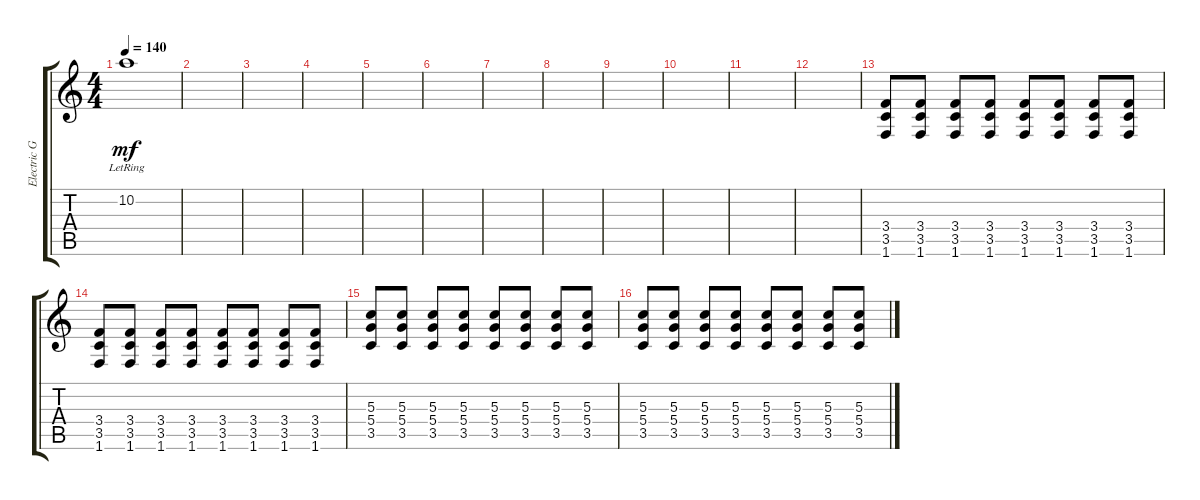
\track ("Electric Guitar" "Electric G") {instrument overdrivenguitar}
\staff {score tabs}
\tuning (E4 B3 G3 D3 A2 E2) {hide}
\ts (4 4)
\tempo 140
\clef g2
\ks c
10.2{lr}.1{dy mf} |
|
|
|
|
|
|
|
|
|
|
|
(3.4 3.5 1.6).8 (3.4 3.5 1.6).8 (3.4 3.5 1.6).8 (3.4 3.5 1.6).8 (3.4 3.5 1.6).8 (3.4 3.5 1.6).8 (3.4 3.5 1.6).8 (3.4 3.5 1.6).8 |
(3.4 3.5 1.6).8 (3.4 3.5 1.6).8 (3.4 3.5 1.6).8 (3.4 3.5 1.6).8 (3.4 3.5 1.6).8 (3.4 3.5 1.6).8 (3.4 3.5 1.6).8 (3.4 3.5 1.6).8 |
(5.3 5.4 3.5).8 (5.3 5.4 3.5).8 (5.3 5.4 3.5).8 (5.3 5.4 3.5).8 (5.3 5.4 3.5).8 (5.3 5.4 3.5).8 (5.3 5.4 3.5).8 (5.3 5.4 3.5).8 |
(5.3 5.4 3.5).8 (5.3 5.4 3.5).8 (5.3 5.4 3.5).8 (5.3 5.4 3.5).8 (5.3 5.4 3.5).8 (5.3 5.4 3.5).8 (5.3 5.4 3.5).8 (5.3 5.4 3.5).8
